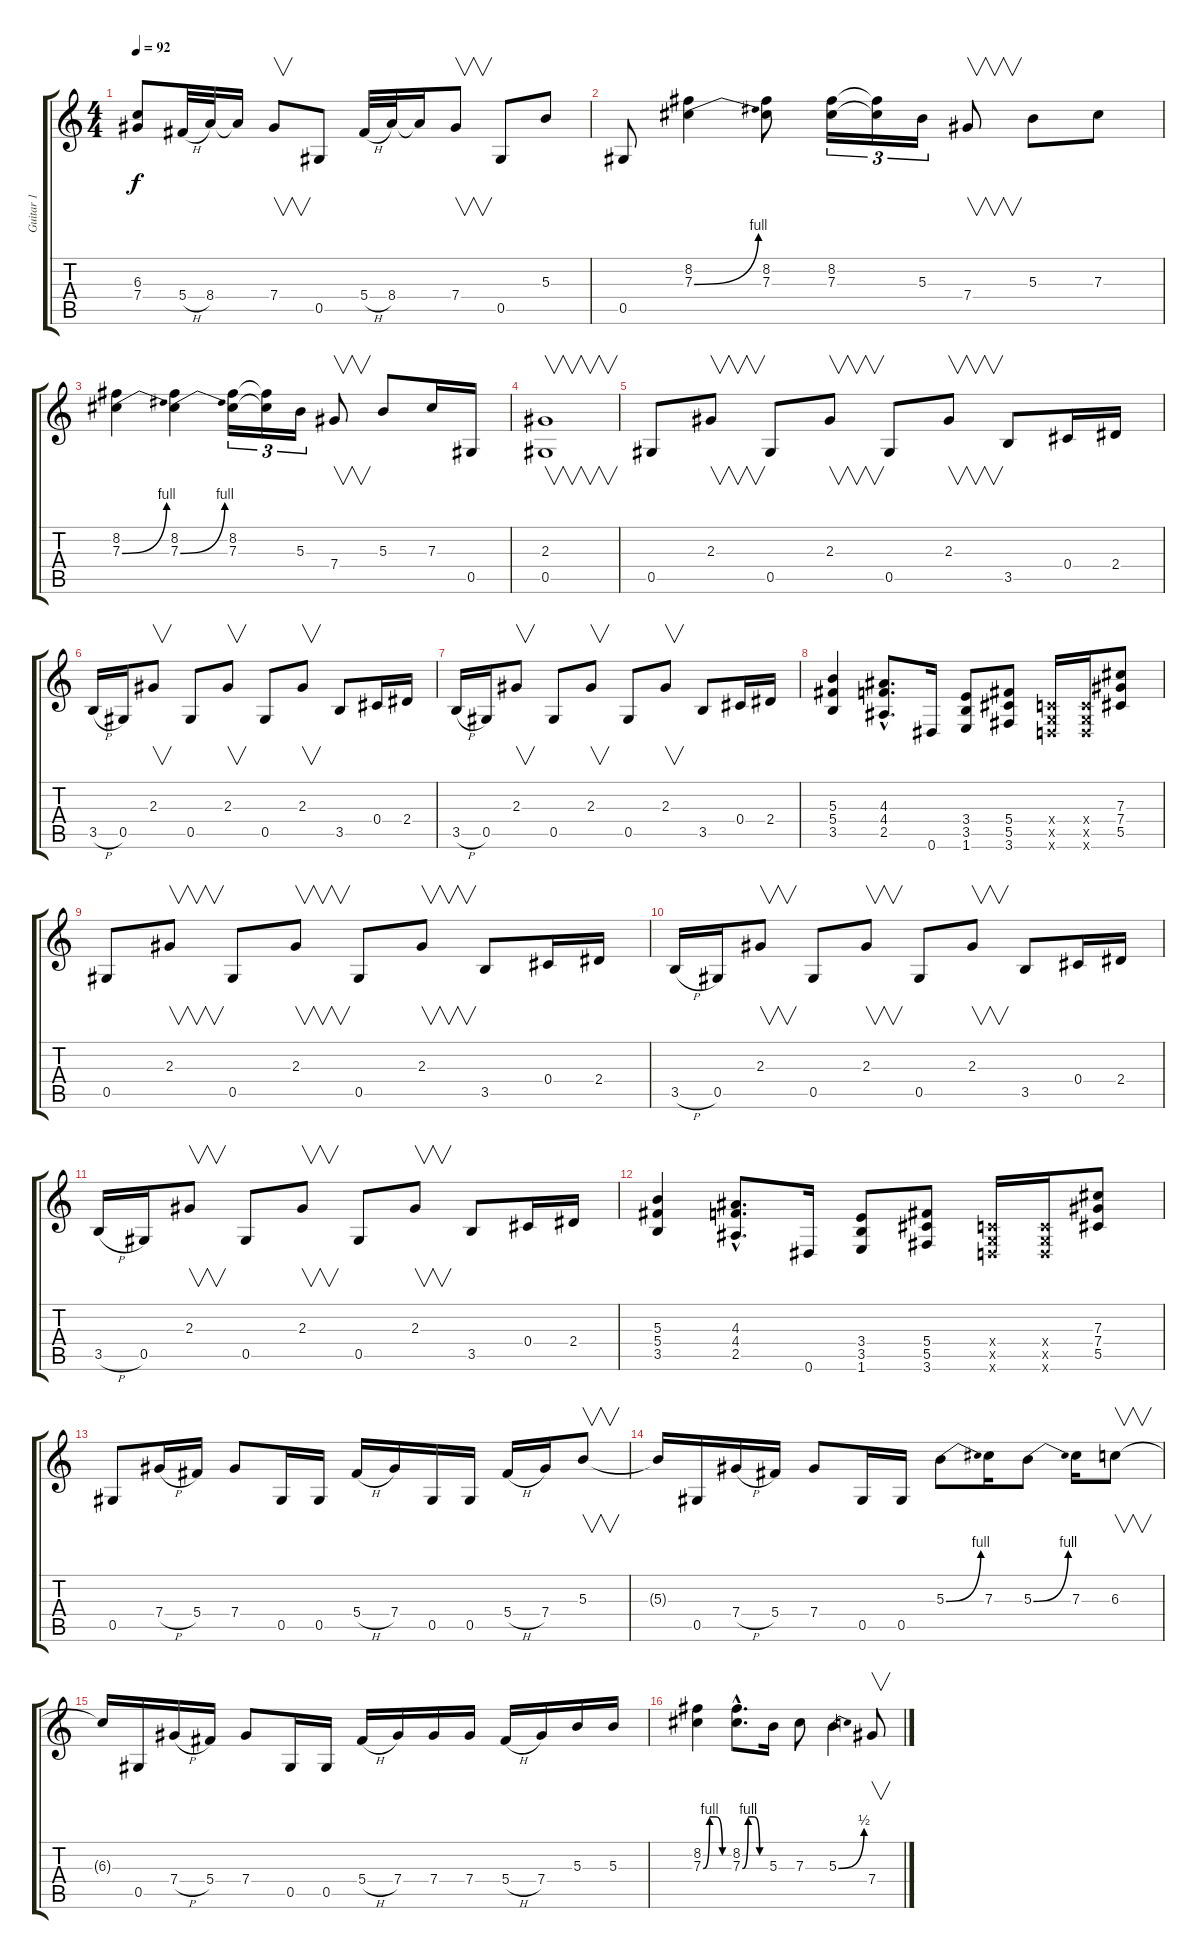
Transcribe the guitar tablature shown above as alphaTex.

\track ("Guitar 1" "Guitar 1") {instrument distortionguitar}
\staff {score tabs}
\tuning (Eb4 Bb3 Gb3 Db3 Ab2 Eb2) {hide}
\ts (4 4)
\tempo 92
\clef g2
\ks c
(6.3{t} 7.4{t}).8{dy f} 5.4{h}.32 8.4.32 8.4{t}.16 7.4.8{v} 0.5.8 5.4{h}.32 8.4.32 8.4{t}.16 7.4.8{v} 0.5.8 5.3.8 |
0.5.8 (8.2 7.3{be (bend 0 0 60 4)}).4 (8.2 7.3).8 (8.2 7.3).16{tu (3 2)} (8.2{t} 7.3{t}).16{tu (3 2)} 5.3.16{tu (3 2)} 7.4.8{v} 5.3.8 7.3.8 |
(8.2 7.3{be (bend 0 0 60 4)}).4 (8.2 7.3{be (bend 0 0 60 4)}).4 (8.2 7.3).16{tu (3 2)} (8.2{t} 7.3{t}).16{tu (3 2)} 5.3.16{tu (3 2)} 7.4.8{v} 5.3.8 7.3.16 0.5.16 |
(2.3 0.5).1{v} |
0.5.8 2.3.8{v} 0.5.8 2.3.8{v} 0.5.8 2.3.8{v} 3.5.8 0.4.16 2.4.16 |
3.5{h}.16 0.5.16 2.3.8{v} 0.5.8 2.3.8{v} 0.5.8 2.3.8{v} 3.5.8 0.4.16 2.4.16 |
3.5{h}.16 0.5.16 2.3.8{v} 0.5.8 2.3.8{v} 0.5.8 2.3.8{v} 3.5.8 0.4.16 2.4.16 |
(5.3 5.4 3.5).4 (4.3{hac} 4.4{hac} 2.5{hac}).8{d} 0.6.16 (3.4 3.5 1.6).8 (5.4 5.5 3.6).8 (-1.4{x} -1.5{x} -1.6{x}).16 (-1.4{x} -1.5{x} -1.6{x}).16 (7.3 7.4 5.5).8 |
0.5.8 2.3.8{v} 0.5.8 2.3.8{v} 0.5.8 2.3.8{v} 3.5.8 0.4.16 2.4.16 |
3.5{h}.16 0.5.16 2.3.8{v} 0.5.8 2.3.8{v} 0.5.8 2.3.8{v} 3.5.8 0.4.16 2.4.16 |
3.5{h}.16 0.5.16 2.3.8{v} 0.5.8 2.3.8{v} 0.5.8 2.3.8{v} 3.5.8 0.4.16 2.4.16 |
(5.3 5.4 3.5).4 (4.3{hac} 4.4{hac} 2.5{hac}).8{d} 0.6.16 (3.4 3.5 1.6).8 (5.4 5.5 3.6).8 (-1.4{x} -1.5{x} -1.6{x}).16 (-1.4{x} -1.5{x} -1.6{x}).16 (7.3 7.4 5.5).8 |
0.5.8 7.4{h}.16 5.4.16 7.4.8 0.5.16 0.5.16 5.4{h}.16 7.4.16 0.5.16 0.5.16 5.4{h}.16 7.4.16 5.3.8{v} |
5.3{t}.16 0.5.16 7.4{h}.16 5.4.16 7.4.8 0.5.16 0.5.16 5.3{be (bend 0 0 60 4)}.8 7.3.16 5.3{be (bend 0 0 60 4)}.8 7.3.16 6.3.8{v} |
6.3{t}.16 0.5.16 7.4{h}.16 5.4.16 7.4.8 0.5.16 0.5.16 5.4{h}.16 7.4.16 7.4.16 7.4.16 5.4{h}.16 7.4.16 5.3.16 5.3.16 |
(8.2 7.3{be (custom 0 0 15 4 30 4 45 0 60 0)}).4 (8.2{hac} 7.3{be (custom 0 0 15 4 30 4 45 0 60 0) hac}).8{d} 5.3.16 7.3.8 5.3{be (bend 0 0 60 2)}.4 7.4.8{v}
